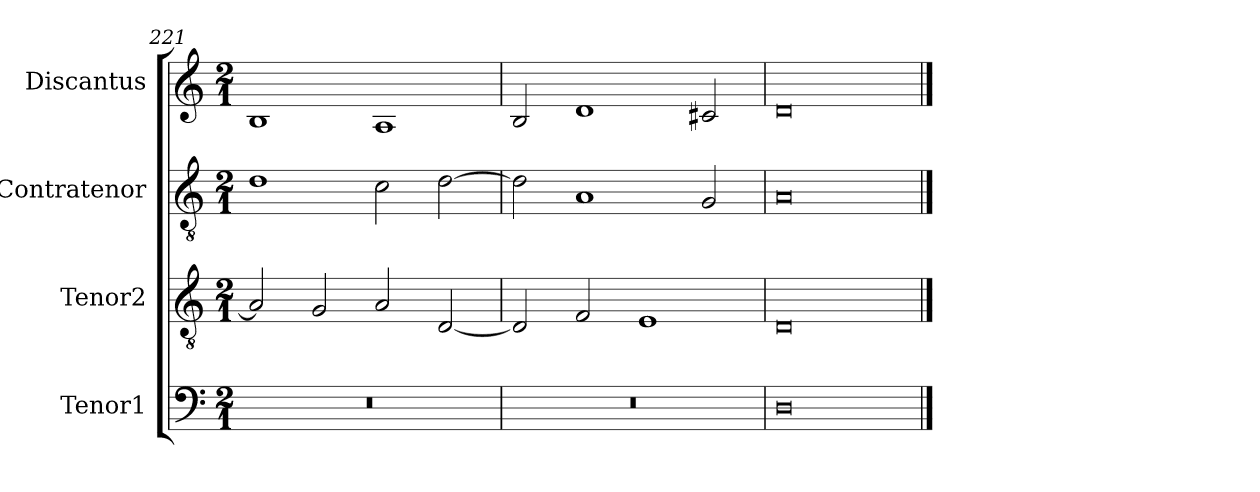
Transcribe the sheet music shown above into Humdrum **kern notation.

**kern	**kern	**kern	**kern
*part4	*part3	*part2	*part1
*staff4	*staff3	*staff2	*staff1
*I"Tenor1	*I"Tenor2	*I"Contratenor	*I"Discantus
*I'T1	*I'T2	*I'Ct	*I'D
*clefF4	*clefGv2	*clefGv2	*clefG2
*k[]	*k[]	*k[]	*k[]
*M2/1	*M2/1	*M2/1	*M2/1
=221	=221	=221	=221
0r	2A/]	1d	1B
.	2G/	.	.
.	2A/	2c\	1A
.	[2D/	[2d\	.
=222	=222	=222	=222
0r	2D/]	2d\]	2B/
.	2F/	1A	1d
.	1E	.	.
.	.	2G/	2c#X/
=223	=223	=223	=223
0D	0D	0A	0d
==	==	==	==
*-	*-	*-	*-
